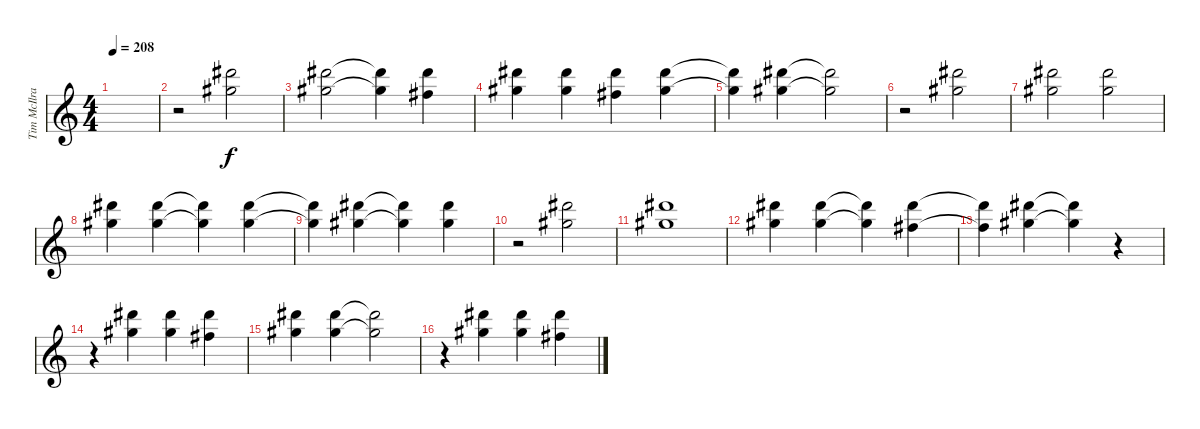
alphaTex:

\track ("Tim McIlrath - Vocals Two" "Tim McIlra") {instrument distortionguitar}
\staff {score}
\tuning (Eb4 Bb3 Gb3 Db3 Ab2 Eb2) {hide}
\ts (4 4)
\tempo 208
\clef g2
\ks c
|
r.2 (12.1 10.2).2 |
(12.1 10.2).2 (12.1{t} 10.2{t}).4 (12.1 8.2).4 |
(12.1 10.2).4 (12.1 10.2).4 (12.1 8.2).4 (12.1 10.2).4 |
(12.1{t} 10.2{t}).4 (12.1 10.2).4 (12.1{t} 10.2{t}).2 |
r.2 (12.1 10.2).2 |
(12.1 10.2).2 (12.1 10.2).2 |
(12.1 10.2).4 (12.1 10.2).4 (12.1{t} 10.2{t}).4 (12.1 10.2).4 |
(12.1{t} 10.2{t}).4 (12.1 10.2).4 (12.1{t} 10.2{t}).4 (12.1 10.2).4 |
r.2 (12.1 10.2).2 |
(12.1 10.2).1 |
(12.1 10.2).4 (12.1 10.2).4 (12.1{t} 10.2{t}).4 (12.1 8.2).4 |
(12.1{t} 8.2{t}).4 (12.1 10.2).4 (12.1{t} 10.2{t}).4 r.4 |
r.4 (12.1 10.2).4 (12.1 10.2).4 (12.1 8.2).4 |
(12.1 10.2).4 (12.1 10.2).4 (12.1{t} 10.2{t}).2 |
r.4 (12.1 10.2).4 (12.1 10.2).4 (12.1 8.2).4
